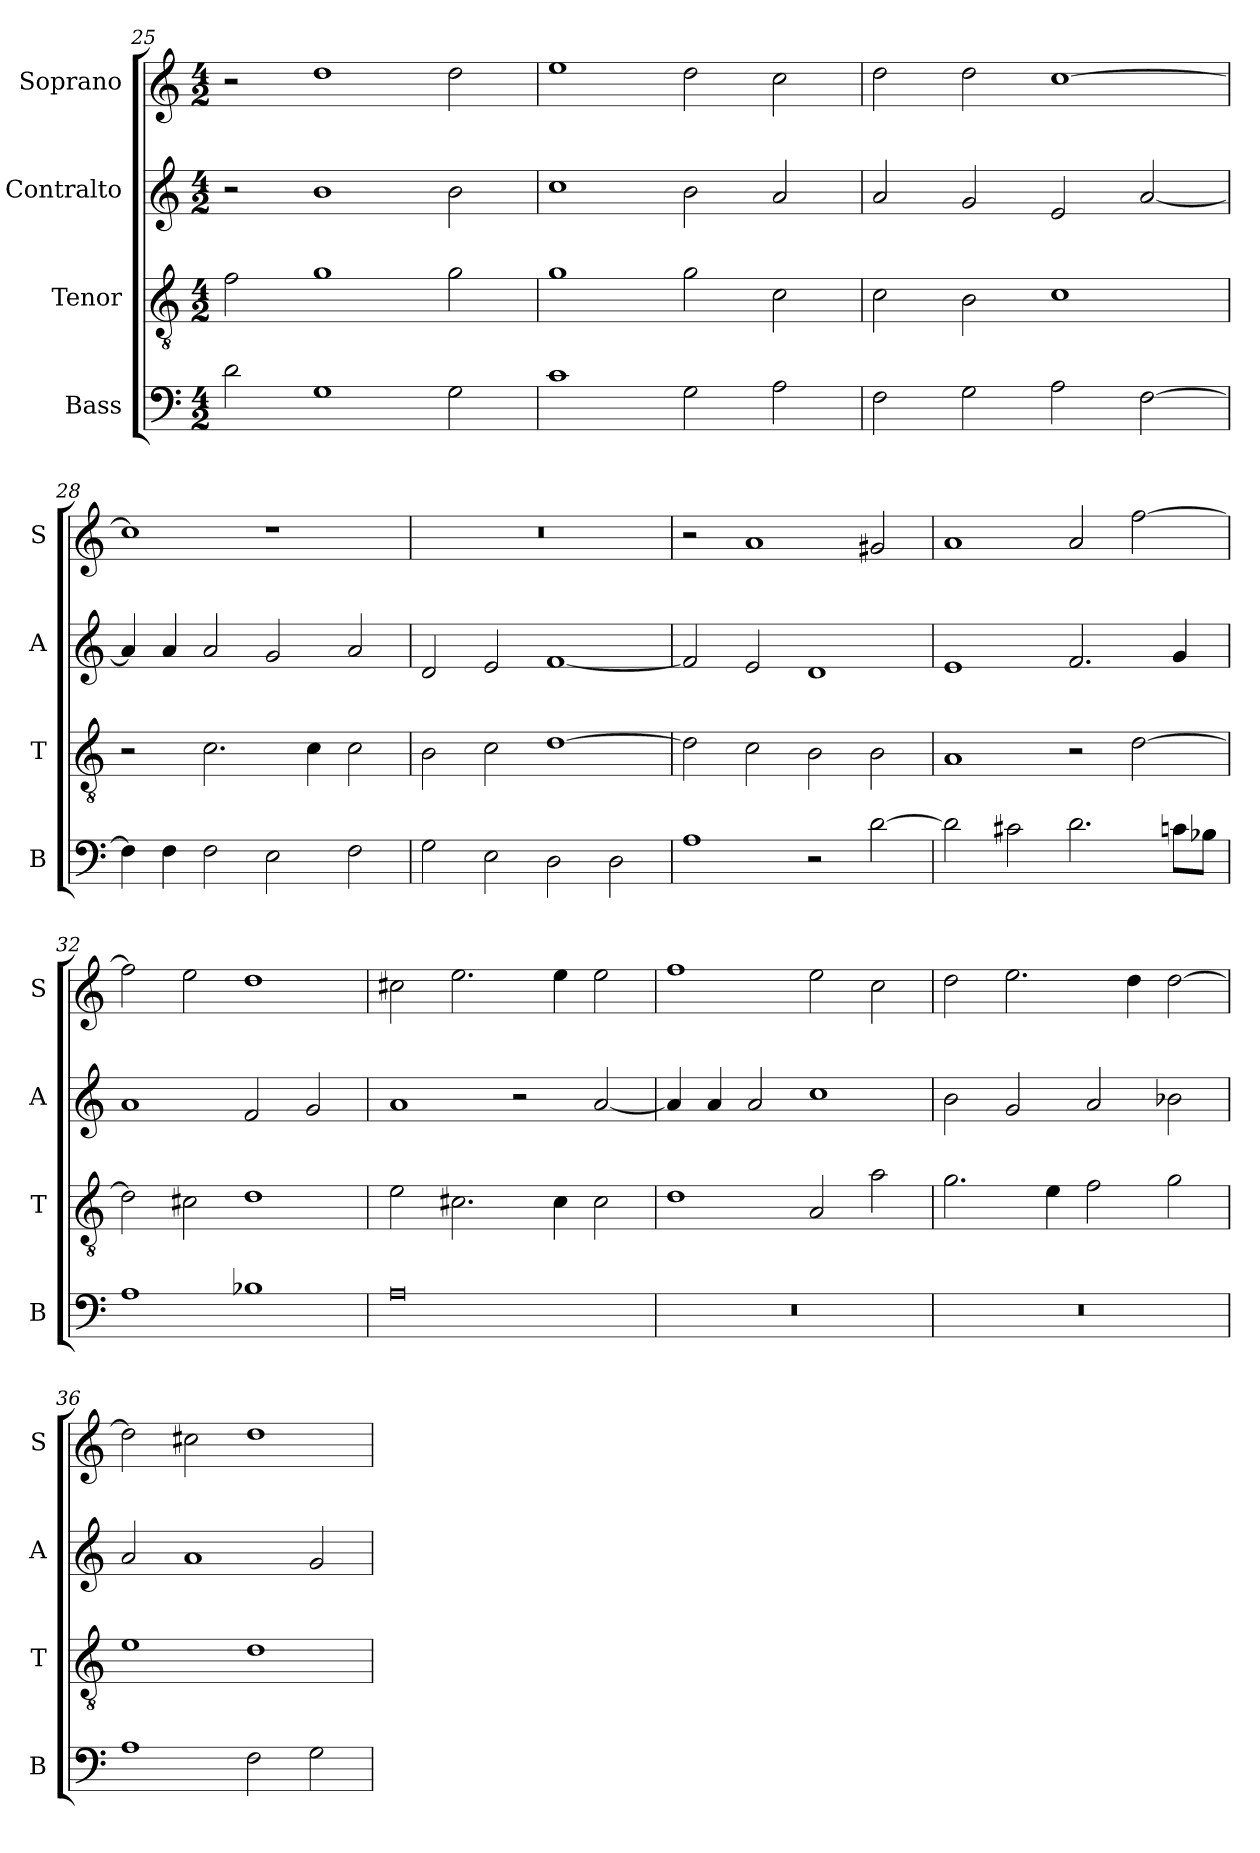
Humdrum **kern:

**kern	**kern	**kern	**kern
*part4	*part3	*part2	*part1
*staff4	*staff3	*staff2	*staff1
*I"Bass	*I"Tenor	*I"Contralto	*I"Soprano
*I'B	*I'T	*I'A	*I'S
*clefF4	*clefGv2	*clefG2	*clefG2
*k[]	*k[]	*k[]	*k[]
*A:aeo	*A:aeo	*A:aeo	*A:aeo
*M4/2	*M4/2	*M4/2	*M4/2
=25	=25	=25	=25
2d	2f	2r	2r
1G	1g	1b	1dd
2G	2g	2b	2dd
=26	=26	=26	=26
1c	1g	1cc	1ee
2G	2g	2b	2dd
2A	2c	2a	2cc
=27	=27	=27	=27
2F	2c	2a	2dd
2G	2B	2g	2dd
2A	1c	2e	[1cc
[2F	.	[2a	.
=28	=28	=28	=28
4F]	2r	4a]	1cc]
4F	.	4a	.
2F	2.c	2a	.
2E	.	2g	1r
.	4c	.	.
2F	2c	2a	.
=29	=29	=29	=29
2G	2B	2d	0r
2E	2c	2e	.
2D	[1d	[1f	.
2D	.	.	.
=30	=30	=30	=30
1A	2d]	2f]	2r
.	2c	2e	1a
2r	2B	1d	.
[2d	2B	.	2g#X
=31	=31	=31	=31
2d]	1A	1e	1a
2c#X	.	.	.
2.d	2r	2.f	2a
.	[2d	.	[2ff
8cn\L	.	4g	.
8B-X\J	.	.	.
=32	=32	=32	=32
1A	2d]	1a	2ff]
.	2c#X	.	2ee
1B-X	1d	2f	1dd
.	.	2g	.
=33	=33	=33	=33
0A	2e	1a	2cc#X
.	2.c#X	.	2.ee
.	.	2r	.
.	4c#	.	4ee
.	2c#	[2a	2ee
=34	=34	=34	=34
0r	1d	4a]	1ff
.	.	4a	.
.	.	2a	.
.	2A	1cc	2ee
.	2a	.	2cc
=35	=35	=35	=35
0r	2.g	2b	2dd
.	.	2g	2.ee
.	4e	.	.
.	2f	2a	.
.	.	.	4dd
.	2g	2b-X	[2dd
=36	=36	=36	=36
1A	1e	2a	2dd]
.	.	1a	2cc#X
2F	1d	.	1dd
2G	.	2g	.
=	=	=	=
*-	*-	*-	*-
